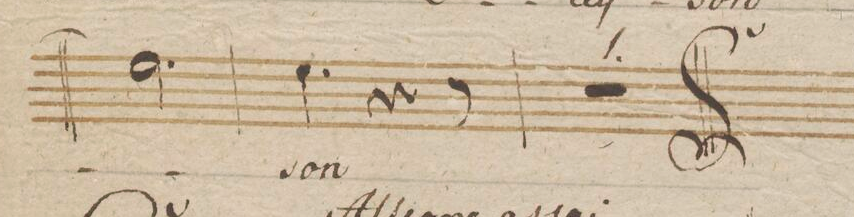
**kern	**text	**dynam
*I"Alto.	*	*
*clefC3	*	*
*k[b-]	*	*
*M6/8	*	*
2.f\]	.	.
=113	=113	=113
4.f\	-son	.
4r	.	.
8r	.	.
=114	=114	=114
2.r	.	.
==	==	==
*-	*-	*-
